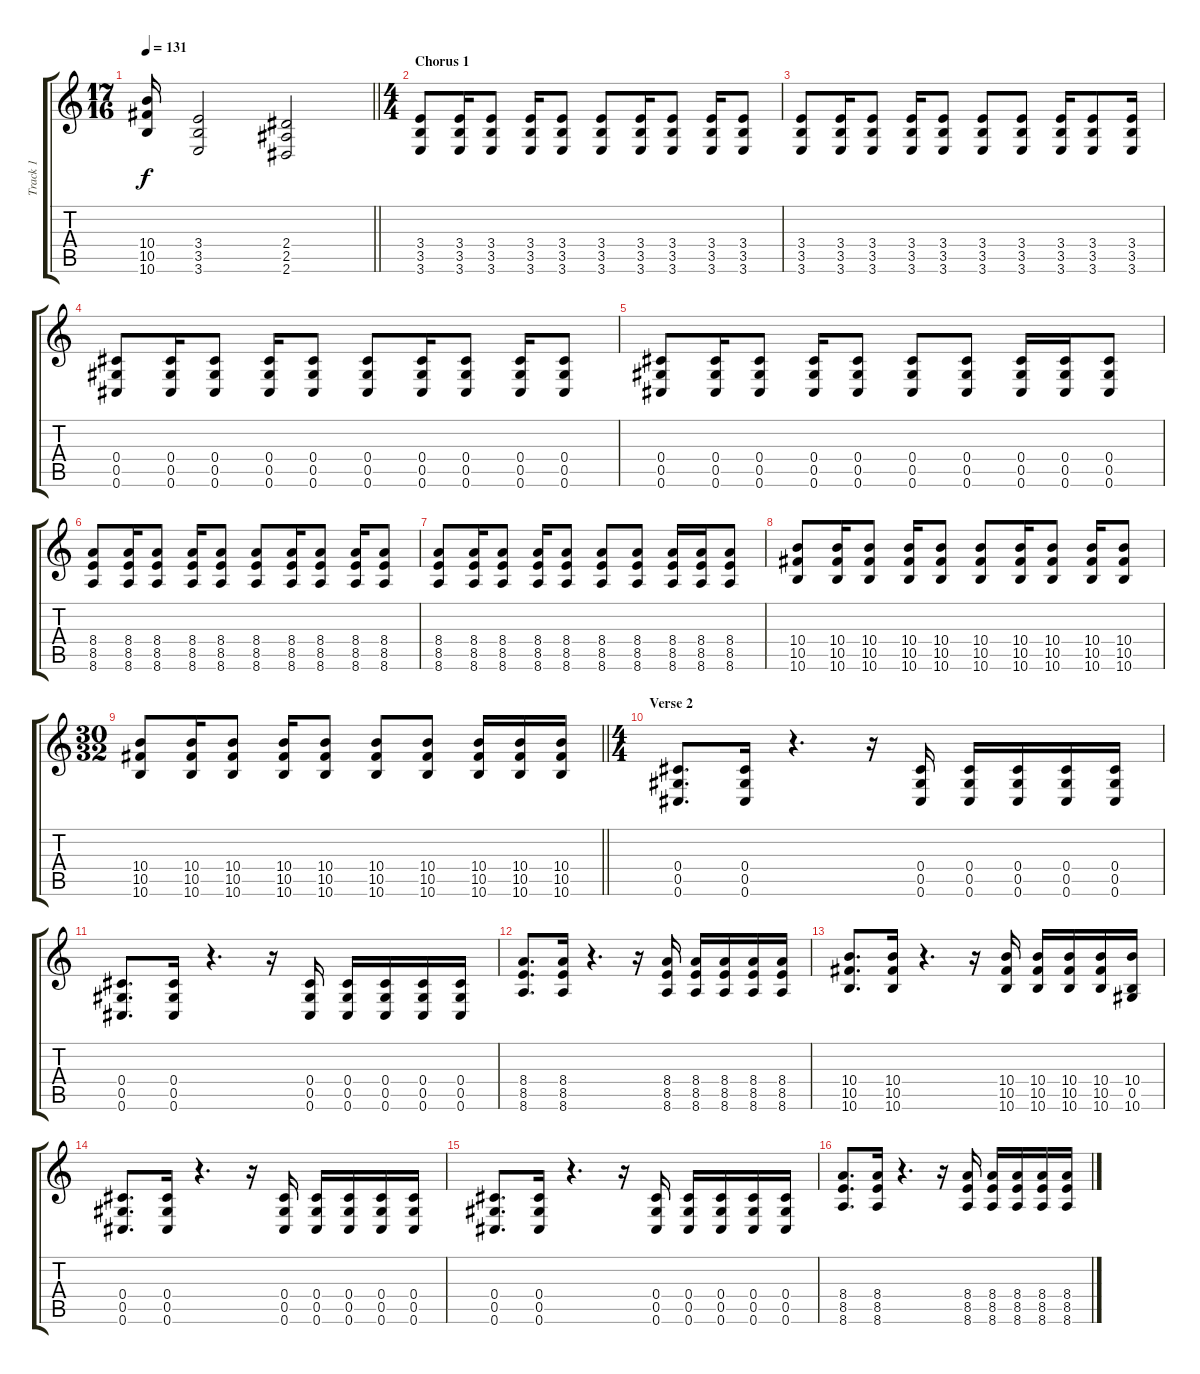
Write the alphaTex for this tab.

\track ("Track 1" "Track 1") {instrument distortionguitar}
\staff {score tabs}
\tuning (Eb4 Bb3 Gb3 Db3 Ab2 Db2) {hide}
\ts (17 16)
\tempo 131
\clef g2
\barLineRight lightlight
\ks c
(10.4{t} 10.5{t} 10.6{t}).16{dy f} (3.4 3.5 3.6).2 (2.4 2.5 2.6).2 |
\ts (4 4)
\section ("" "Chorus 1")
(3.4 3.5 3.6).8 (3.4 3.5 3.6).16 (3.4 3.5 3.6).8 (3.4 3.5 3.6).16 (3.4 3.5 3.6).8 (3.4 3.5 3.6).8 (3.4 3.5 3.6).16 (3.4 3.5 3.6).8 (3.4 3.5 3.6).16 (3.4 3.5 3.6).8 |
(3.4 3.5 3.6).8 (3.4 3.5 3.6).16 (3.4 3.5 3.6).8 (3.4 3.5 3.6).16 (3.4 3.5 3.6).8 (3.4 3.5 3.6).8 (3.4 3.5 3.6).8 (3.4 3.5 3.6).16 (3.4 3.5 3.6).8 (3.4 3.5 3.6).16 |
(0.4 0.5 0.6).8 (0.4 0.5 0.6).16 (0.4 0.5 0.6).8 (0.4 0.5 0.6).16 (0.4 0.5 0.6).8 (0.4 0.5 0.6).8 (0.4 0.5 0.6).16 (0.4 0.5 0.6).8 (0.4 0.5 0.6).16 (0.4 0.5 0.6).8 |
(0.4 0.5 0.6).8 (0.4 0.5 0.6).16 (0.4 0.5 0.6).8 (0.4 0.5 0.6).16 (0.4 0.5 0.6).8 (0.4 0.5 0.6).8 (0.4 0.5 0.6).8 (0.4 0.5 0.6).16 (0.4 0.5 0.6).16 (0.4 0.5 0.6).8 |
(8.4 8.5 8.6).8 (8.4 8.5 8.6).16 (8.4 8.5 8.6).8 (8.4 8.5 8.6).16 (8.4 8.5 8.6).8 (8.4 8.5 8.6).8 (8.4 8.5 8.6).16 (8.4 8.5 8.6).8 (8.4 8.5 8.6).16 (8.4 8.5 8.6).8 |
(8.4 8.5 8.6).8 (8.4 8.5 8.6).16 (8.4 8.5 8.6).8 (8.4 8.5 8.6).16 (8.4 8.5 8.6).8 (8.4 8.5 8.6).8 (8.4 8.5 8.6).8 (8.4 8.5 8.6).16 (8.4 8.5 8.6).16 (8.4 8.5 8.6).8 |
(10.4 10.5 10.6).8 (10.4 10.5 10.6).16 (10.4 10.5 10.6).8 (10.4 10.5 10.6).16 (10.4 10.5 10.6).8 (10.4 10.5 10.6).8 (10.4 10.5 10.6).16 (10.4 10.5 10.6).8 (10.4 10.5 10.6).16 (10.4 10.5 10.6).8 |
\ts (30 32)
\barLineRight lightlight
(10.4 10.5 10.6).8 (10.4 10.5 10.6).16 (10.4 10.5 10.6).8 (10.4 10.5 10.6).16 (10.4 10.5 10.6).8 (10.4 10.5 10.6).8 (10.4 10.5 10.6).8 (10.4 10.5 10.6).16 (10.4 10.5 10.6).16 (10.4 10.5 10.6).16 |
\ts (4 4)
\section ("" "Verse 2")
(0.4 0.5 0.6).8{d} (0.4 0.5 0.6).16 r.4{d} r.16 (0.4 0.5 0.6).16 (0.4 0.5 0.6).16 (0.4 0.5 0.6).16 (0.4 0.5 0.6).16 (0.4 0.5 0.6).16 |
(0.4 0.5 0.6).8{d} (0.4 0.5 0.6).16 r.4{d} r.16 (0.4 0.5 0.6).16 (0.4 0.5 0.6).16 (0.4 0.5 0.6).16 (0.4 0.5 0.6).16 (0.4 0.5 0.6).16 |
(8.4 8.5 8.6).8{d} (8.4 8.5 8.6).16 r.4{d} r.16 (8.4 8.5 8.6).16 (8.4 8.5 8.6).16 (8.4 8.5 8.6).16 (8.4 8.5 8.6).16 (8.4 8.5 8.6).16 |
(10.4 10.5 10.6).8{d} (10.4 10.5 10.6).16 r.4{d} r.16 (10.4 10.5 10.6).16 (10.4 10.5 10.6).16 (10.4 10.5 10.6).16 (10.4 10.5 10.6).16 (10.4 0.5 10.6).16 |
(0.4 0.5 0.6).8{d} (0.4 0.5 0.6).16 r.4{d} r.16 (0.4 0.5 0.6).16 (0.4 0.5 0.6).16 (0.4 0.5 0.6).16 (0.4 0.5 0.6).16 (0.4 0.5 0.6).16 |
(0.4 0.5 0.6).8{d} (0.4 0.5 0.6).16 r.4{d} r.16 (0.4 0.5 0.6).16 (0.4 0.5 0.6).16 (0.4 0.5 0.6).16 (0.4 0.5 0.6).16 (0.4 0.5 0.6).16 |
(8.4 8.5 8.6).8{d} (8.4 8.5 8.6).16 r.4{d} r.16 (8.4 8.5 8.6).16 (8.4 8.5 8.6).16 (8.4 8.5 8.6).16 (8.4 8.5 8.6).16 (8.4 8.5 8.6).16
